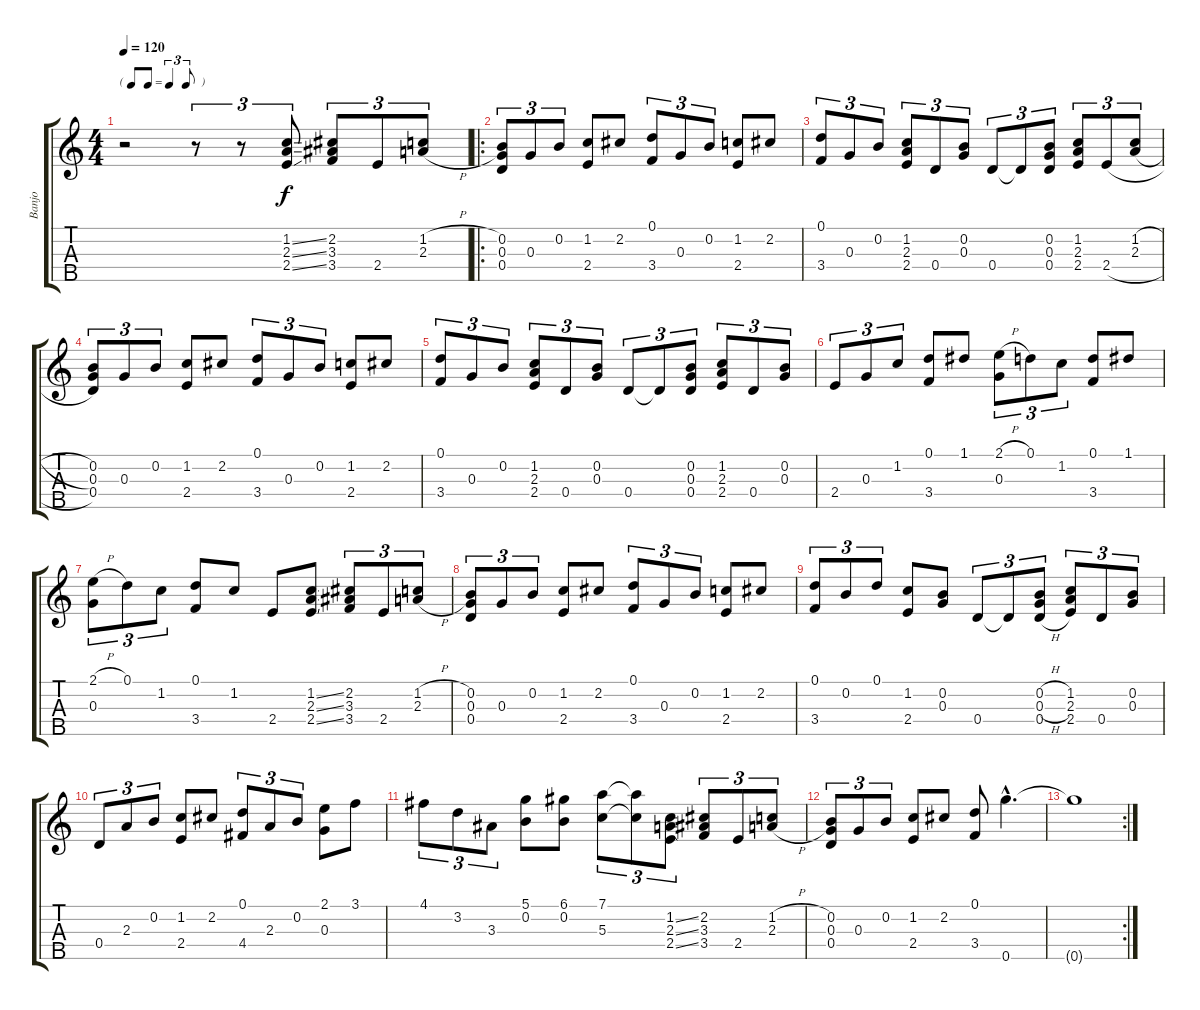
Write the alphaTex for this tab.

\track ("Banjo" "Banjo") {instrument banjo}
\staff {score tabs}
\tuning (D4 B3 G3 D3 G4) {hide}
\displaytranspose 12
\ts (4 4)
\tf triplet8th
\tempo 120
\clef g2
\ks c
r.2{dy f instrument banjo} r.8{tu (3 2)} r.8{tu (3 2)} (1.2{ss} 2.3{ss} 2.4{ss}).8{tu (3 2)} (2.2 3.3 3.4).8{tu (3 2)} 2.4.8{tu (3 2)} (1.2{h} 2.3{h}).8{tu (3 2)} |
\ro
(0.2 0.3 0.4).8{tu (3 2)} 0.3.8{tu (3 2)} 0.2.8{tu (3 2)} (1.2 2.4).8 2.2.8 (0.1 3.4).8{tu (3 2)} 0.3.8{tu (3 2)} 0.2.8{tu (3 2)} (1.2 2.4).8 2.2.8 |
(0.1 3.4).8{tu (3 2)} 0.3.8{tu (3 2)} 0.2.8{tu (3 2)} (1.2 2.3 2.4).8{tu (3 2)} 0.4.8{tu (3 2)} (0.2 0.3).8{tu (3 2)} 0.4.8{tu (3 2)} 0.4{t}.8{tu (3 2)} (0.2 0.3 0.4).8{tu (3 2)} (1.2 2.3 2.4).8{tu (3 2)} 2.4{h}.8{tu (3 2)} (1.2{h} 2.3{h}).8{tu (3 2)} |
(0.2 0.3 0.4).8{tu (3 2)} 0.3.8{tu (3 2)} 0.2.8{tu (3 2)} (1.2 2.4).8 2.2.8 (0.1 3.4).8{tu (3 2)} 0.3.8{tu (3 2)} 0.2.8{tu (3 2)} (1.2 2.4).8 2.2.8 |
(0.1 3.4).8{tu (3 2)} 0.3.8{tu (3 2)} 0.2.8{tu (3 2)} (1.2 2.3 2.4).8{tu (3 2)} 0.4.8{tu (3 2)} (0.2 0.3).8{tu (3 2)} 0.4.8{tu (3 2)} 0.4{t}.8{tu (3 2)} (0.2 0.3 0.4).8{tu (3 2)} (1.2 2.3 2.4).8{tu (3 2)} 0.4.8{tu (3 2)} (0.2 0.3).8{tu (3 2)} |
2.4.8{tu (3 2)} 0.3.8{tu (3 2)} 1.2.8{tu (3 2)} (0.1 3.4).8 1.1.8 (2.1{h} 0.3).8{tu (3 2)} 0.1.8{tu (3 2)} 1.2.8{tu (3 2)} (0.1 3.4).8 1.1.8 |
(2.1{h} 0.3).8{tu (3 2)} 0.1.8{tu (3 2)} 1.2.8{tu (3 2)} (0.1 3.4).8 1.2.8 2.4.8 (1.2{ss} 2.3{ss} 2.4{ss}).8 (2.2 3.3 3.4).8{tu (3 2)} 2.4.8{tu (3 2)} (1.2{h} 2.3{h}).8{tu (3 2)} |
(0.2 0.3 0.4).8{tu (3 2)} 0.3.8{tu (3 2)} 0.2.8{tu (3 2)} (1.2 2.4).8 2.2.8 (0.1 3.4).8{tu (3 2)} 0.3.8{tu (3 2)} 0.2.8{tu (3 2)} (1.2 2.4).8 2.2.8 |
(0.1 3.4).8{tu (3 2)} 0.2.8{tu (3 2)} 0.1.8{tu (3 2)} (1.2 2.4).8 (0.2 0.3).8 0.4.8{tu (3 2)} 0.4{t}.8{tu (3 2)} (0.2{h} 0.3{h} 0.4{h}).8{tu (3 2)} (1.2 2.3 2.4).8{tu (3 2)} 0.4.8{tu (3 2)} (0.2 0.3).8{tu (3 2)} |
0.4.8{tu (3 2)} 2.3.8{tu (3 2)} 0.2.8{tu (3 2)} (1.2 2.4).8 2.2.8 (0.1 4.4).8{tu (3 2)} 2.3.8{tu (3 2)} 0.2.8{tu (3 2)} (2.1 0.3).8 3.1.8 |
4.1.8{tu (3 2)} 3.2.8{tu (3 2)} 3.3.8{tu (3 2)} (5.1 0.2).8 (6.1 0.2).8 (7.1 5.3).8{tu (3 2)} (7.1{t} 5.3{t}).8{tu (3 2)} (1.2{ss} 2.3{ss} 2.4{ss}).8{tu (3 2)} (2.2 3.3 3.4).8{tu (3 2)} 2.4.8{tu (3 2)} (1.2{h} 2.3{h}).8{tu (3 2)} |
(0.2 0.3 0.4).8{tu (3 2)} 0.3.8{tu (3 2)} 0.2.8{tu (3 2)} (1.2 2.4).8 2.2.8 (0.1 3.4).8 0.5{hac}.4{d} |
\rc 2
0.5{t}.1
